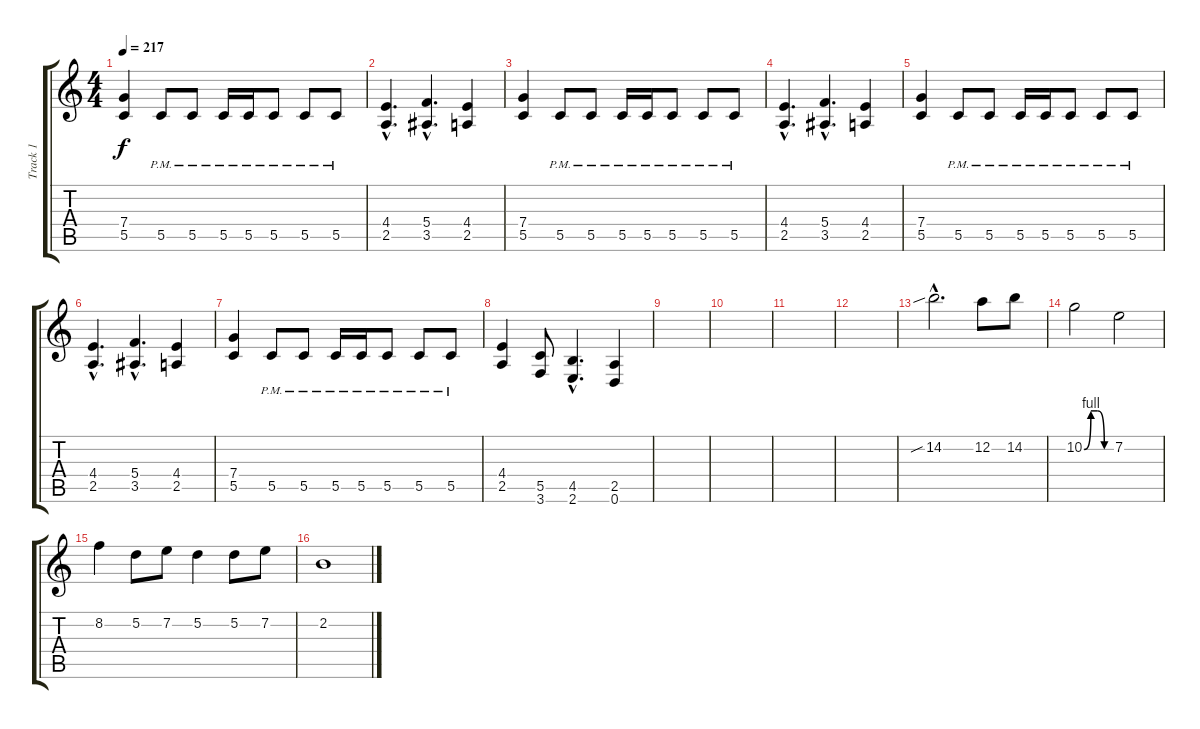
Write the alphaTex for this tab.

\track ("Track 1" "Track 1") {instrument distortionguitar}
\staff {score tabs}
\tuning (D4 A3 F3 C3 G2 D2) {hide}
\ts (4 4)
\tempo 217
\clef g2
\ks c
(7.4 5.5).4{dy f} 5.5{pm}.8 5.5{pm}.8 5.5{pm}.16 5.5{pm}.16 5.5{pm}.8 5.5{pm}.8 5.5{pm}.8 |
(4.4{hac} 2.5{hac}).4{d} (5.4{hac} 3.5{hac}).4{d} (4.4 2.5).4 |
(7.4 5.5).4 5.5{pm}.8 5.5{pm}.8 5.5{pm}.16 5.5{pm}.16 5.5{pm}.8 5.5{pm}.8 5.5{pm}.8 |
(4.4{hac} 2.5{hac}).4{d} (5.4{hac} 3.5{hac}).4{d} (4.4 2.5).4 |
(7.4 5.5).4 5.5{pm}.8 5.5{pm}.8 5.5{pm}.16 5.5{pm}.16 5.5{pm}.8 5.5{pm}.8 5.5{pm}.8 |
(4.4{hac} 2.5{hac}).4{d} (5.4{hac} 3.5{hac}).4{d} (4.4 2.5).4 |
(7.4 5.5).4 5.5{pm}.8 5.5{pm}.8 5.5{pm}.16 5.5{pm}.16 5.5{pm}.8 5.5{pm}.8 5.5{pm}.8 |
(4.4 2.5).4 (5.5 3.6).8 (4.5{hac} 2.6{hac}).4{d} (2.5 0.6).4 |
|
|
|
|
14.2{sib hac}.2{d} 12.2.8 14.2.8 |
10.2{be (custom 0 0 15 4 30 4 45 0 60 0)}.2 7.2.2 |
8.2.4 5.2.8 7.2.8 5.2.4 5.2.8 7.2.8 |
2.2.1{volume 4}
